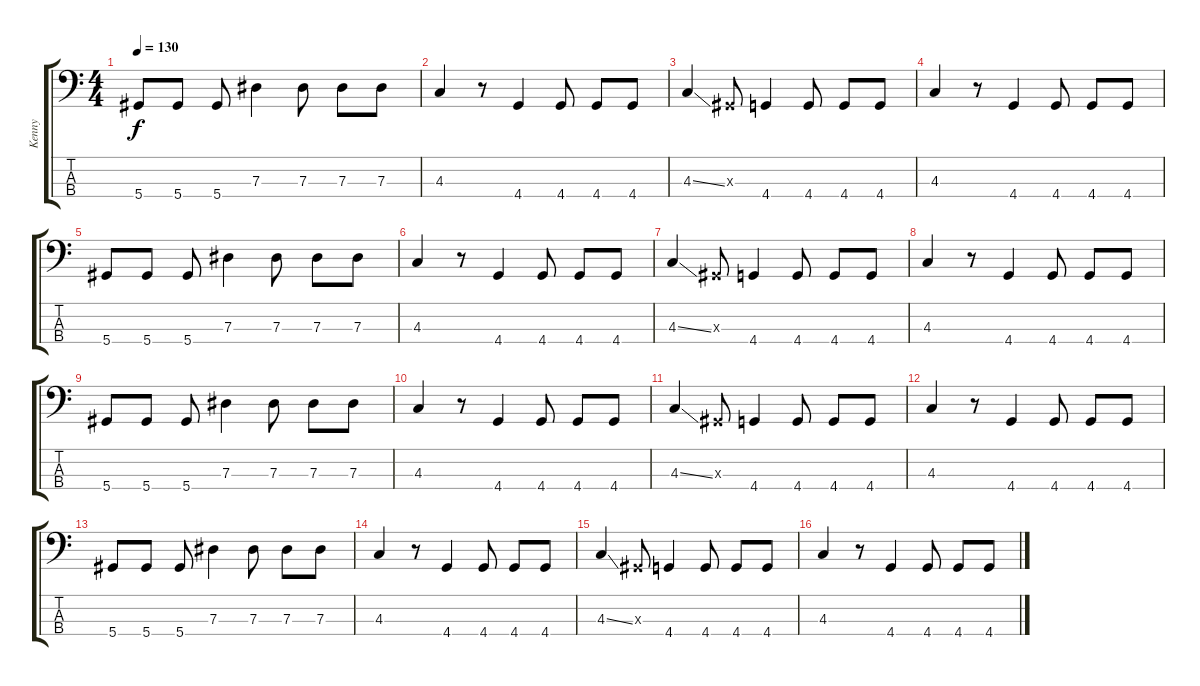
\track ("Kenny" "Kenny") {instrument electricbasspick}
\staff {score tabs}
\tuning (Gb2 Db2 Ab1 Eb1) {hide}
\ts (4 4)
\tempo 130
\clef f4
\ks c
5.4.8{dy f} 5.4.8 5.4.8 7.3.4 7.3.8 7.3.8 7.3.8 |
4.3.4 r.8 4.4.4 4.4.8 4.4.8 4.4.8 |
4.3{ss}.4 0.3{x}.8 4.4.4 4.4.8 4.4.8 4.4.8 |
4.3.4 r.8 4.4.4 4.4.8 4.4.8 4.4.8 |
5.4.8 5.4.8 5.4.8 7.3.4 7.3.8 7.3.8 7.3.8 |
4.3.4 r.8 4.4.4 4.4.8 4.4.8 4.4.8 |
4.3{ss}.4 0.3{x}.8 4.4.4 4.4.8 4.4.8 4.4.8 |
4.3.4 r.8 4.4.4 4.4.8 4.4.8 4.4.8 |
5.4.8 5.4.8 5.4.8 7.3.4 7.3.8 7.3.8 7.3.8 |
4.3.4 r.8 4.4.4 4.4.8 4.4.8 4.4.8 |
4.3{ss}.4 0.3{x}.8 4.4.4 4.4.8 4.4.8 4.4.8 |
4.3.4 r.8 4.4.4 4.4.8 4.4.8 4.4.8 |
5.4.8 5.4.8 5.4.8 7.3.4 7.3.8 7.3.8 7.3.8 |
4.3.4 r.8 4.4.4 4.4.8 4.4.8 4.4.8 |
4.3{ss}.4 0.3{x}.8 4.4.4 4.4.8 4.4.8 4.4.8 |
4.3.4 r.8 4.4.4 4.4.8 4.4.8 4.4.8
